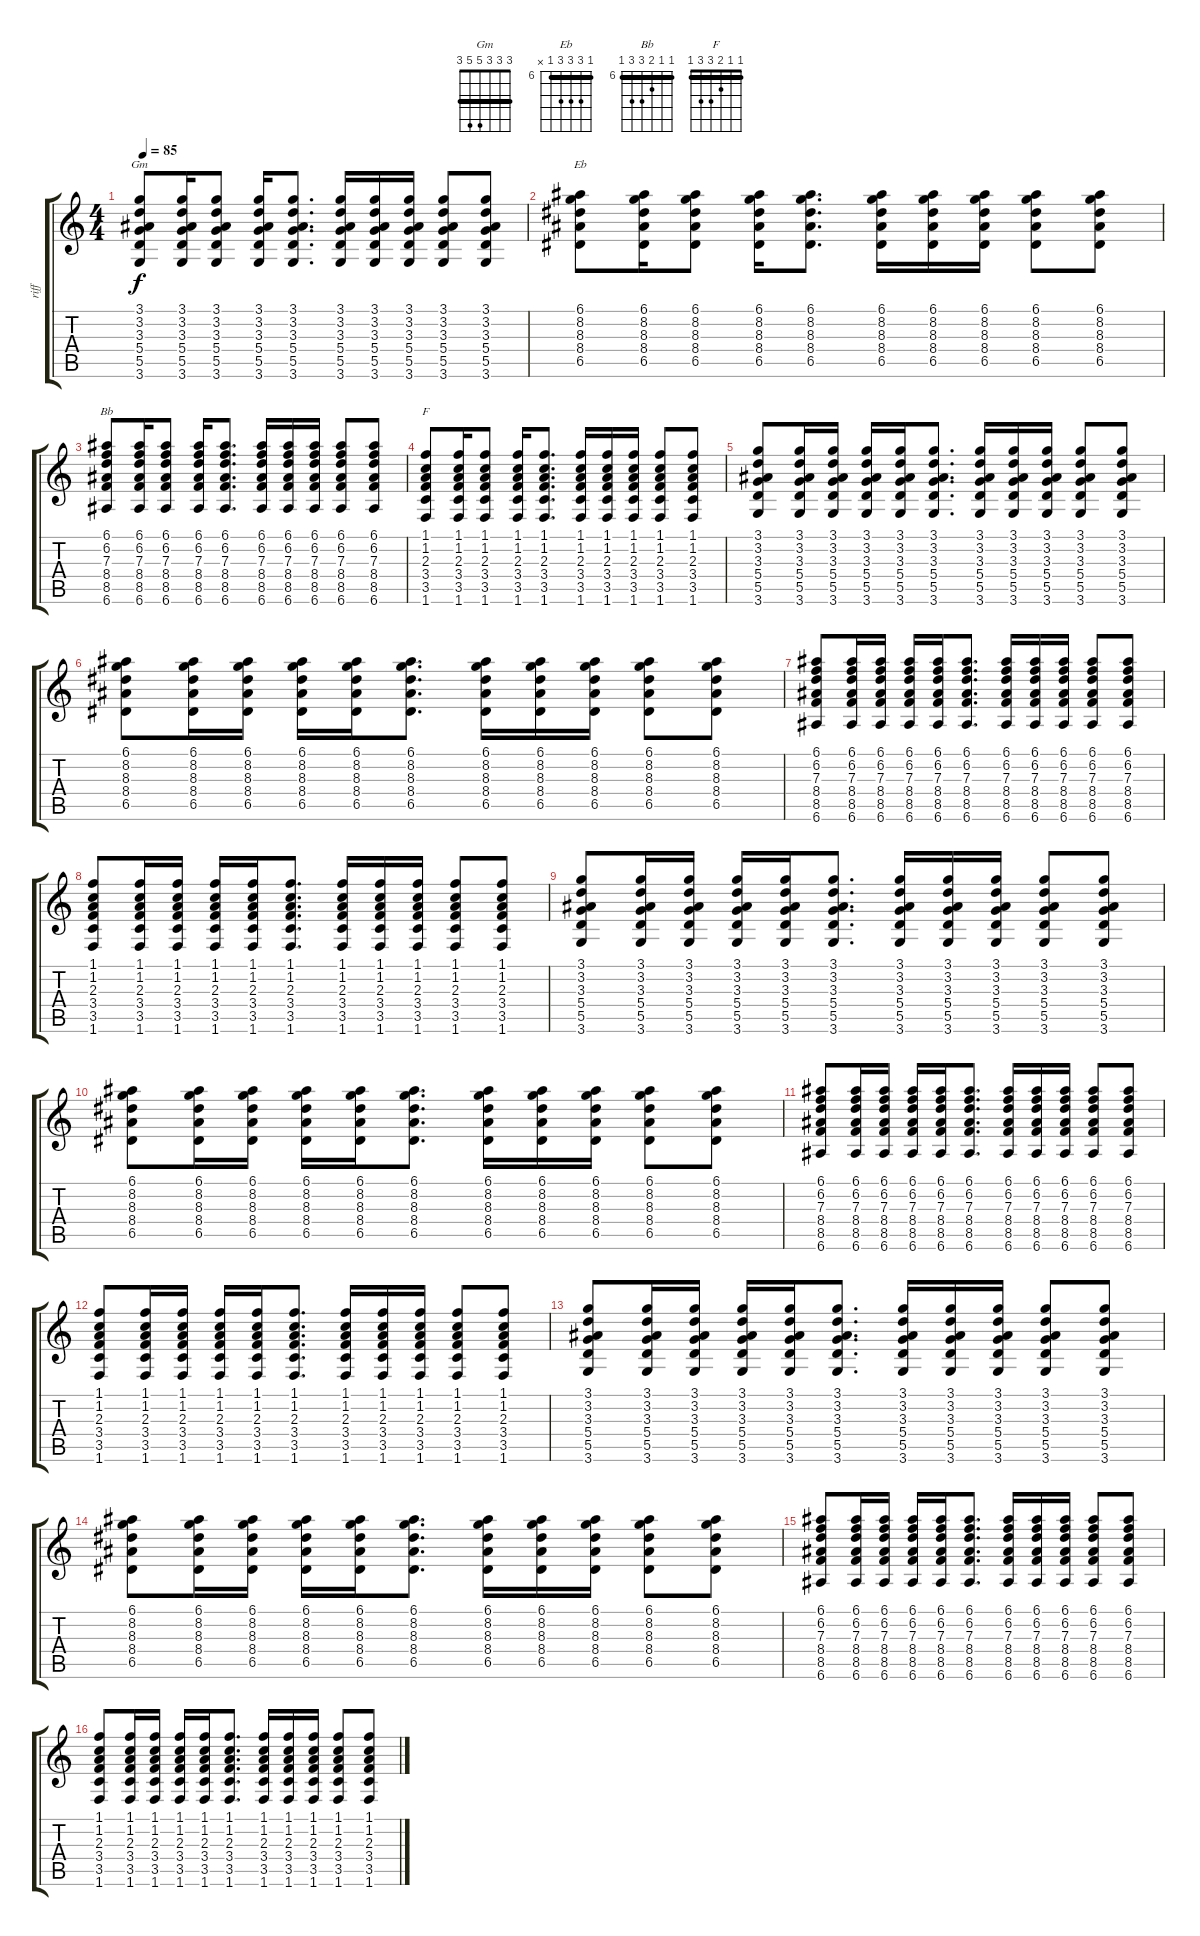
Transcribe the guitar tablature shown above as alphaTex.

\track ("riff" "riff") {instrument acousticguitarsteel}
\staff {score tabs}
\tuning (E4 B3 G3 D3 A2 E2) {hide}
\chord ("Gm" 3 3 3 5 5 3) {barre 3}
\chord ("Eb" 6 8 8 8 6 x) {firstfret 6 barre 6}
\chord ("Bb" 6 6 7 8 8 6) {firstfret 6 barre 6}
\chord ("F" 1 1 2 3 3 1) {barre 1}
\ts (4 4)
\tempo 85
\clef g2
\ks c
(3.1 3.2 3.3 5.4 5.5 3.6).8{ch "Gm" dy f instrument acousticguitarsteel} (3.1 3.2 3.3 5.4 5.5 3.6).16 (3.1 3.2 3.3 5.4 5.5 3.6).8 (3.1 3.2 3.3 5.4 5.5 3.6).16 (3.1 3.2 3.3 5.4 5.5 3.6).8{d} (3.1 3.2 3.3 5.4 5.5 3.6).16 (3.1 3.2 3.3 5.4 5.5 3.6).16 (3.1 3.2 3.3 5.4 5.5 3.6).16 (3.1 3.2 3.3 5.4 5.5 3.6).8 (3.1 3.2 3.3 5.4 5.5 3.6).8 |
(6.1 8.2 8.3 8.4 6.5).8{ch "Eb"} (6.1 8.2 8.3 8.4 6.5).16 (6.1 8.2 8.3 8.4 6.5).8 (6.1 8.2 8.3 8.4 6.5).16 (6.1 8.2 8.3 8.4 6.5).8{d} (6.1 8.2 8.3 8.4 6.5).16 (6.1 8.2 8.3 8.4 6.5).16 (6.1 8.2 8.3 8.4 6.5).16 (6.1 8.2 8.3 8.4 6.5).8 (6.1 8.2 8.3 8.4 6.5).8 |
(6.1 6.2 7.3 8.4 8.5 6.6).8{ch "Bb"} (6.1 6.2 7.3 8.4 8.5 6.6).16 (6.1 6.2 7.3 8.4 8.5 6.6).8 (6.1 6.2 7.3 8.4 8.5 6.6).16 (6.1 6.2 7.3 8.4 8.5 6.6).8{d} (6.1 6.2 7.3 8.4 8.5 6.6).16 (6.1 6.2 7.3 8.4 8.5 6.6).16 (6.1 6.2 7.3 8.4 8.5 6.6).16 (6.1 6.2 7.3 8.4 8.5 6.6).8 (6.1 6.2 7.3 8.4 8.5 6.6).8 |
(1.1 1.2 2.3 3.4 3.5 1.6).8{ch "F"} (1.1 1.2 2.3 3.4 3.5 1.6).16 (1.1 1.2 2.3 3.4 3.5 1.6).8 (1.1 1.2 2.3 3.4 3.5 1.6).16 (1.1 1.2 2.3 3.4 3.5 1.6).8{d} (1.1 1.2 2.3 3.4 3.5 1.6).16 (1.1 1.2 2.3 3.4 3.5 1.6).16 (1.1 1.2 2.3 3.4 3.5 1.6).16 (1.1 1.2 2.3 3.4 3.5 1.6).8 (1.1 1.2 2.3 3.4 3.5 1.6).8 |
(3.1 3.2 3.3 5.4 5.5 3.6).8 (3.1 3.2 3.3 5.4 5.5 3.6).16 (3.1 3.2 3.3 5.4 5.5 3.6).16 (3.1 3.2 3.3 5.4 5.5 3.6).16 (3.1 3.2 3.3 5.4 5.5 3.6).16 (3.1 3.2 3.3 5.4 5.5 3.6).8{d} (3.1 3.2 3.3 5.4 5.5 3.6).16 (3.1 3.2 3.3 5.4 5.5 3.6).16 (3.1 3.2 3.3 5.4 5.5 3.6).16 (3.1 3.2 3.3 5.4 5.5 3.6).8 (3.1 3.2 3.3 5.4 5.5 3.6).8 |
(6.1 8.2 8.3 8.4 6.5).8 (6.1 8.2 8.3 8.4 6.5).16 (6.1 8.2 8.3 8.4 6.5).16 (6.1 8.2 8.3 8.4 6.5).16 (6.1 8.2 8.3 8.4 6.5).16 (6.1 8.2 8.3 8.4 6.5).8{d} (6.1 8.2 8.3 8.4 6.5).16 (6.1 8.2 8.3 8.4 6.5).16 (6.1 8.2 8.3 8.4 6.5).16 (6.1 8.2 8.3 8.4 6.5).8 (6.1 8.2 8.3 8.4 6.5).8 |
(6.1 6.2 7.3 8.4 8.5 6.6).8 (6.1 6.2 7.3 8.4 8.5 6.6).16 (6.1 6.2 7.3 8.4 8.5 6.6).16 (6.1 6.2 7.3 8.4 8.5 6.6).16 (6.1 6.2 7.3 8.4 8.5 6.6).16 (6.1 6.2 7.3 8.4 8.5 6.6).8{d} (6.1 6.2 7.3 8.4 8.5 6.6).16 (6.1 6.2 7.3 8.4 8.5 6.6).16 (6.1 6.2 7.3 8.4 8.5 6.6).16 (6.1 6.2 7.3 8.4 8.5 6.6).8 (6.1 6.2 7.3 8.4 8.5 6.6).8 |
(1.1 1.2 2.3 3.4 3.5 1.6).8 (1.1 1.2 2.3 3.4 3.5 1.6).16 (1.1 1.2 2.3 3.4 3.5 1.6).16 (1.1 1.2 2.3 3.4 3.5 1.6).16 (1.1 1.2 2.3 3.4 3.5 1.6).16 (1.1 1.2 2.3 3.4 3.5 1.6).8{d} (1.1 1.2 2.3 3.4 3.5 1.6).16 (1.1 1.2 2.3 3.4 3.5 1.6).16 (1.1 1.2 2.3 3.4 3.5 1.6).16 (1.1 1.2 2.3 3.4 3.5 1.6).8 (1.1 1.2 2.3 3.4 3.5 1.6).8 |
(3.1 3.2 3.3 5.4 5.5 3.6).8 (3.1 3.2 3.3 5.4 5.5 3.6).16 (3.1 3.2 3.3 5.4 5.5 3.6).16 (3.1 3.2 3.3 5.4 5.5 3.6).16 (3.1 3.2 3.3 5.4 5.5 3.6).16 (3.1 3.2 3.3 5.4 5.5 3.6).8{d} (3.1 3.2 3.3 5.4 5.5 3.6).16 (3.1 3.2 3.3 5.4 5.5 3.6).16 (3.1 3.2 3.3 5.4 5.5 3.6).16 (3.1 3.2 3.3 5.4 5.5 3.6).8 (3.1 3.2 3.3 5.4 5.5 3.6).8 |
(6.1 8.2 8.3 8.4 6.5).8 (6.1 8.2 8.3 8.4 6.5).16 (6.1 8.2 8.3 8.4 6.5).16 (6.1 8.2 8.3 8.4 6.5).16 (6.1 8.2 8.3 8.4 6.5).16 (6.1 8.2 8.3 8.4 6.5).8{d} (6.1 8.2 8.3 8.4 6.5).16 (6.1 8.2 8.3 8.4 6.5).16 (6.1 8.2 8.3 8.4 6.5).16 (6.1 8.2 8.3 8.4 6.5).8 (6.1 8.2 8.3 8.4 6.5).8 |
(6.1 6.2 7.3 8.4 8.5 6.6).8 (6.1 6.2 7.3 8.4 8.5 6.6).16 (6.1 6.2 7.3 8.4 8.5 6.6).16 (6.1 6.2 7.3 8.4 8.5 6.6).16 (6.1 6.2 7.3 8.4 8.5 6.6).16 (6.1 6.2 7.3 8.4 8.5 6.6).8{d} (6.1 6.2 7.3 8.4 8.5 6.6).16 (6.1 6.2 7.3 8.4 8.5 6.6).16 (6.1 6.2 7.3 8.4 8.5 6.6).16 (6.1 6.2 7.3 8.4 8.5 6.6).8 (6.1 6.2 7.3 8.4 8.5 6.6).8 |
(1.1 1.2 2.3 3.4 3.5 1.6).8 (1.1 1.2 2.3 3.4 3.5 1.6).16 (1.1 1.2 2.3 3.4 3.5 1.6).16 (1.1 1.2 2.3 3.4 3.5 1.6).16 (1.1 1.2 2.3 3.4 3.5 1.6).16 (1.1 1.2 2.3 3.4 3.5 1.6).8{d} (1.1 1.2 2.3 3.4 3.5 1.6).16 (1.1 1.2 2.3 3.4 3.5 1.6).16 (1.1 1.2 2.3 3.4 3.5 1.6).16 (1.1 1.2 2.3 3.4 3.5 1.6).8 (1.1 1.2 2.3 3.4 3.5 1.6).8 |
(3.1 3.2 3.3 5.4 5.5 3.6).8 (3.1 3.2 3.3 5.4 5.5 3.6).16 (3.1 3.2 3.3 5.4 5.5 3.6).16 (3.1 3.2 3.3 5.4 5.5 3.6).16 (3.1 3.2 3.3 5.4 5.5 3.6).16 (3.1 3.2 3.3 5.4 5.5 3.6).8{d} (3.1 3.2 3.3 5.4 5.5 3.6).16 (3.1 3.2 3.3 5.4 5.5 3.6).16 (3.1 3.2 3.3 5.4 5.5 3.6).16 (3.1 3.2 3.3 5.4 5.5 3.6).8 (3.1 3.2 3.3 5.4 5.5 3.6).8 |
(6.1 8.2 8.3 8.4 6.5).8 (6.1 8.2 8.3 8.4 6.5).16 (6.1 8.2 8.3 8.4 6.5).16 (6.1 8.2 8.3 8.4 6.5).16 (6.1 8.2 8.3 8.4 6.5).16 (6.1 8.2 8.3 8.4 6.5).8{d} (6.1 8.2 8.3 8.4 6.5).16 (6.1 8.2 8.3 8.4 6.5).16 (6.1 8.2 8.3 8.4 6.5).16 (6.1 8.2 8.3 8.4 6.5).8 (6.1 8.2 8.3 8.4 6.5).8 |
(6.1 6.2 7.3 8.4 8.5 6.6).8 (6.1 6.2 7.3 8.4 8.5 6.6).16 (6.1 6.2 7.3 8.4 8.5 6.6).16 (6.1 6.2 7.3 8.4 8.5 6.6).16 (6.1 6.2 7.3 8.4 8.5 6.6).16 (6.1 6.2 7.3 8.4 8.5 6.6).8{d} (6.1 6.2 7.3 8.4 8.5 6.6).16 (6.1 6.2 7.3 8.4 8.5 6.6).16 (6.1 6.2 7.3 8.4 8.5 6.6).16 (6.1 6.2 7.3 8.4 8.5 6.6).8 (6.1 6.2 7.3 8.4 8.5 6.6).8 |
(1.1 1.2 2.3 3.4 3.5 1.6).8 (1.1 1.2 2.3 3.4 3.5 1.6).16 (1.1 1.2 2.3 3.4 3.5 1.6).16 (1.1 1.2 2.3 3.4 3.5 1.6).16 (1.1 1.2 2.3 3.4 3.5 1.6).16 (1.1 1.2 2.3 3.4 3.5 1.6).8{d} (1.1 1.2 2.3 3.4 3.5 1.6).16 (1.1 1.2 2.3 3.4 3.5 1.6).16 (1.1 1.2 2.3 3.4 3.5 1.6).16 (1.1 1.2 2.3 3.4 3.5 1.6).8 (1.1 1.2 2.3 3.4 3.5 1.6).8
